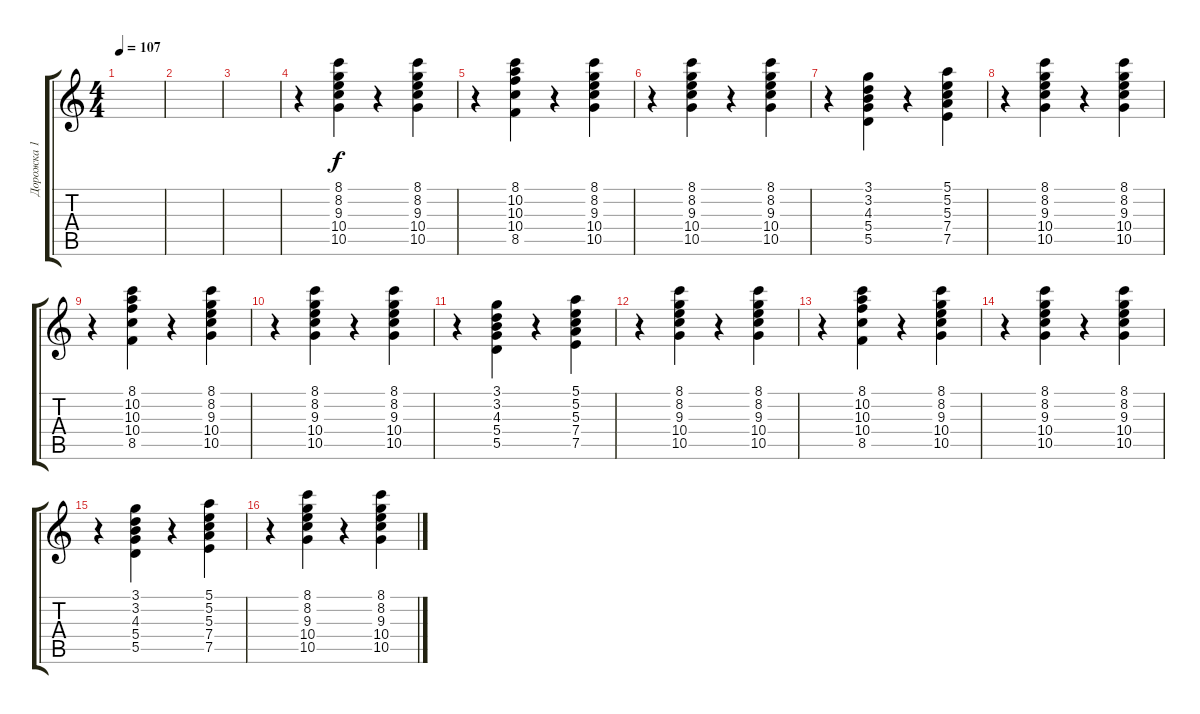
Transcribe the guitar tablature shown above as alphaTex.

\track ("Дорожка 1" "Дорожка 1") {instrument electricguitarmuted}
\staff {score tabs}
\tuning (E4 B3 G3 D3 A2 E2) {hide}
\ts (4 4)
\tempo 107
\clef g2
\ks c
|
|
|
r.4{volume 10 instrument acousticguitarsteel} (8.1 8.2 9.3 10.4 10.5).4 r.4 (8.1 8.2 9.3 10.4 10.5).4 |
r.4 (8.1 10.2 10.3 10.4 8.5).4 r.4 (8.1 8.2 9.3 10.4 10.5).4 |
r.4 (8.1 8.2 9.3 10.4 10.5).4 r.4 (8.1 8.2 9.3 10.4 10.5).4 |
r.4 (3.1 3.2 4.3 5.4 5.5).4 r.4 (5.1 5.2 5.3 7.4 7.5).4 |
r.4 (8.1 8.2 9.3 10.4 10.5).4 r.4 (8.1 8.2 9.3 10.4 10.5).4 |
r.4 (8.1 10.2 10.3 10.4 8.5).4 r.4 (8.1 8.2 9.3 10.4 10.5).4 |
r.4 (8.1 8.2 9.3 10.4 10.5).4 r.4 (8.1 8.2 9.3 10.4 10.5).4 |
r.4 (3.1 3.2 4.3 5.4 5.5).4 r.4 (5.1 5.2 5.3 7.4 7.5).4 |
r.4 (8.1 8.2 9.3 10.4 10.5).4 r.4 (8.1 8.2 9.3 10.4 10.5).4 |
r.4 (8.1 10.2 10.3 10.4 8.5).4 r.4 (8.1 8.2 9.3 10.4 10.5).4 |
r.4 (8.1 8.2 9.3 10.4 10.5).4 r.4 (8.1 8.2 9.3 10.4 10.5).4 |
r.4 (3.1 3.2 4.3 5.4 5.5).4 r.4 (5.1 5.2 5.3 7.4 7.5).4 |
r.4 (8.1 8.2 9.3 10.4 10.5).4 r.4 (8.1 8.2 9.3 10.4 10.5).4
